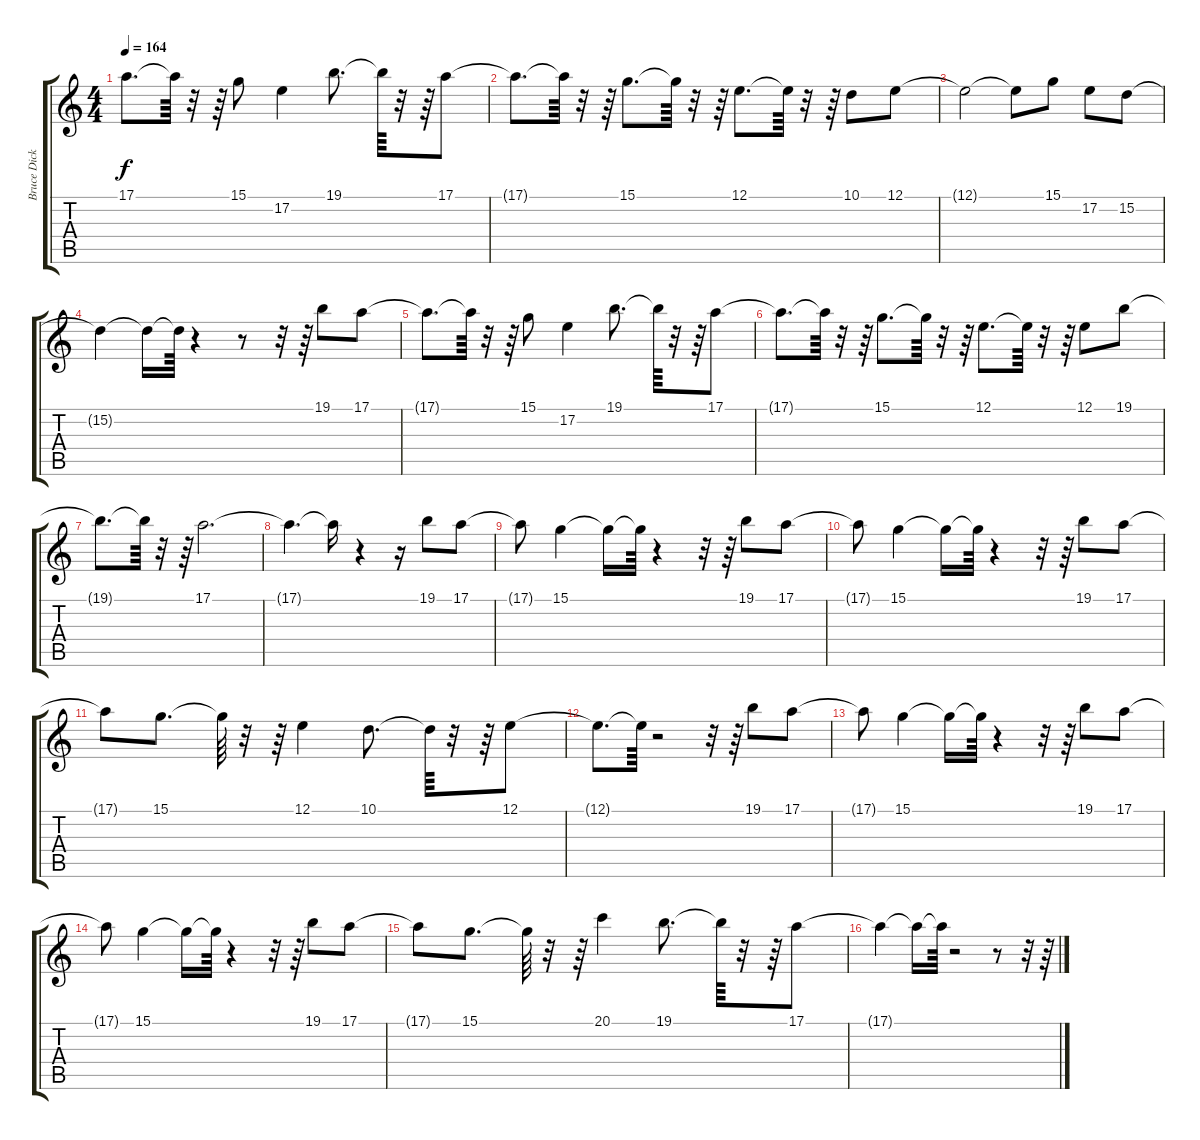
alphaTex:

\track ("Bruce Dickinson (Voice)" "Bruce Dick") {instrument choiraahs}
\staff {score tabs}
\tuning (E4 B3 G3 D3 A2 E2) {hide}
\ts (4 4)
\tempo 164
\clef g2
\ks c
17.1{t}.8{d dy f} 17.1{t}.64 r.32 r.64 15.1.8 17.2.4 19.1.8{d} 19.1{t}.64 r.32 r.64 17.1.8 |
17.1{t}.8{d} 17.1{t}.64 r.32 r.64 15.1.8{d} 15.1{t}.64 r.32 r.64 12.1.8{d} 12.1{t}.64 r.32 r.64 10.1.8 12.1.8 |
12.1{t}.2 12.1{t}.8 15.1.8 17.2.8 15.2.8 |
15.2{t}.4 15.2{t}.16 15.2{t}.64 r.4 r.8 r.32 r.64 19.1.8 17.1.8 |
17.1{t}.8{d} 17.1{t}.64 r.32 r.64 15.1.8 17.2.4 19.1.8{d} 19.1{t}.64 r.32 r.64 17.1.8 |
17.1{t}.8{d} 17.1{t}.64 r.32 r.64 15.1.8{d} 15.1{t}.64 r.32 r.64 12.1.8{d} 12.1{t}.64 r.32 r.64 12.1.8 19.1.8 |
19.1{t}.8{d} 19.1{t}.64 r.32 r.64 17.1.2{d} |
17.1{t}.4{d} 17.1{t}.16 r.4 r.16 19.1.8 17.1.8 |
17.1{t}.8 15.1.4 15.1{t}.16 15.1{t}.64 r.4 r.32 r.64 19.1.8 17.1.8 |
17.1{t}.8 15.1.4 15.1{t}.16 15.1{t}.64 r.4 r.32 r.64 19.1.8 17.1.8 |
17.1{t}.8 15.1.8{d} 15.1{t}.64 r.32 r.64 12.1.4 10.1.8{d} 10.1{t}.64 r.32 r.64 12.1.8 |
12.1{t}.8{d} 12.1{t}.64 r.2 r.32 r.64 19.1.8 17.1.8 |
17.1{t}.8 15.1.4 15.1{t}.16 15.1{t}.64 r.4 r.32 r.64 19.1.8 17.1.8 |
17.1{t}.8 15.1.4 15.1{t}.16 15.1{t}.64 r.4 r.32 r.64 19.1.8 17.1.8 |
17.1{t}.8 15.1.8{d} 15.1{t}.64 r.32 r.64 20.1.4 19.1.8{d} 19.1{t}.64 r.32 r.64 17.1.8 |
17.1{t}.4 17.1{t}.16 17.1{t}.64 r.2 r.8 r.32 r.64
